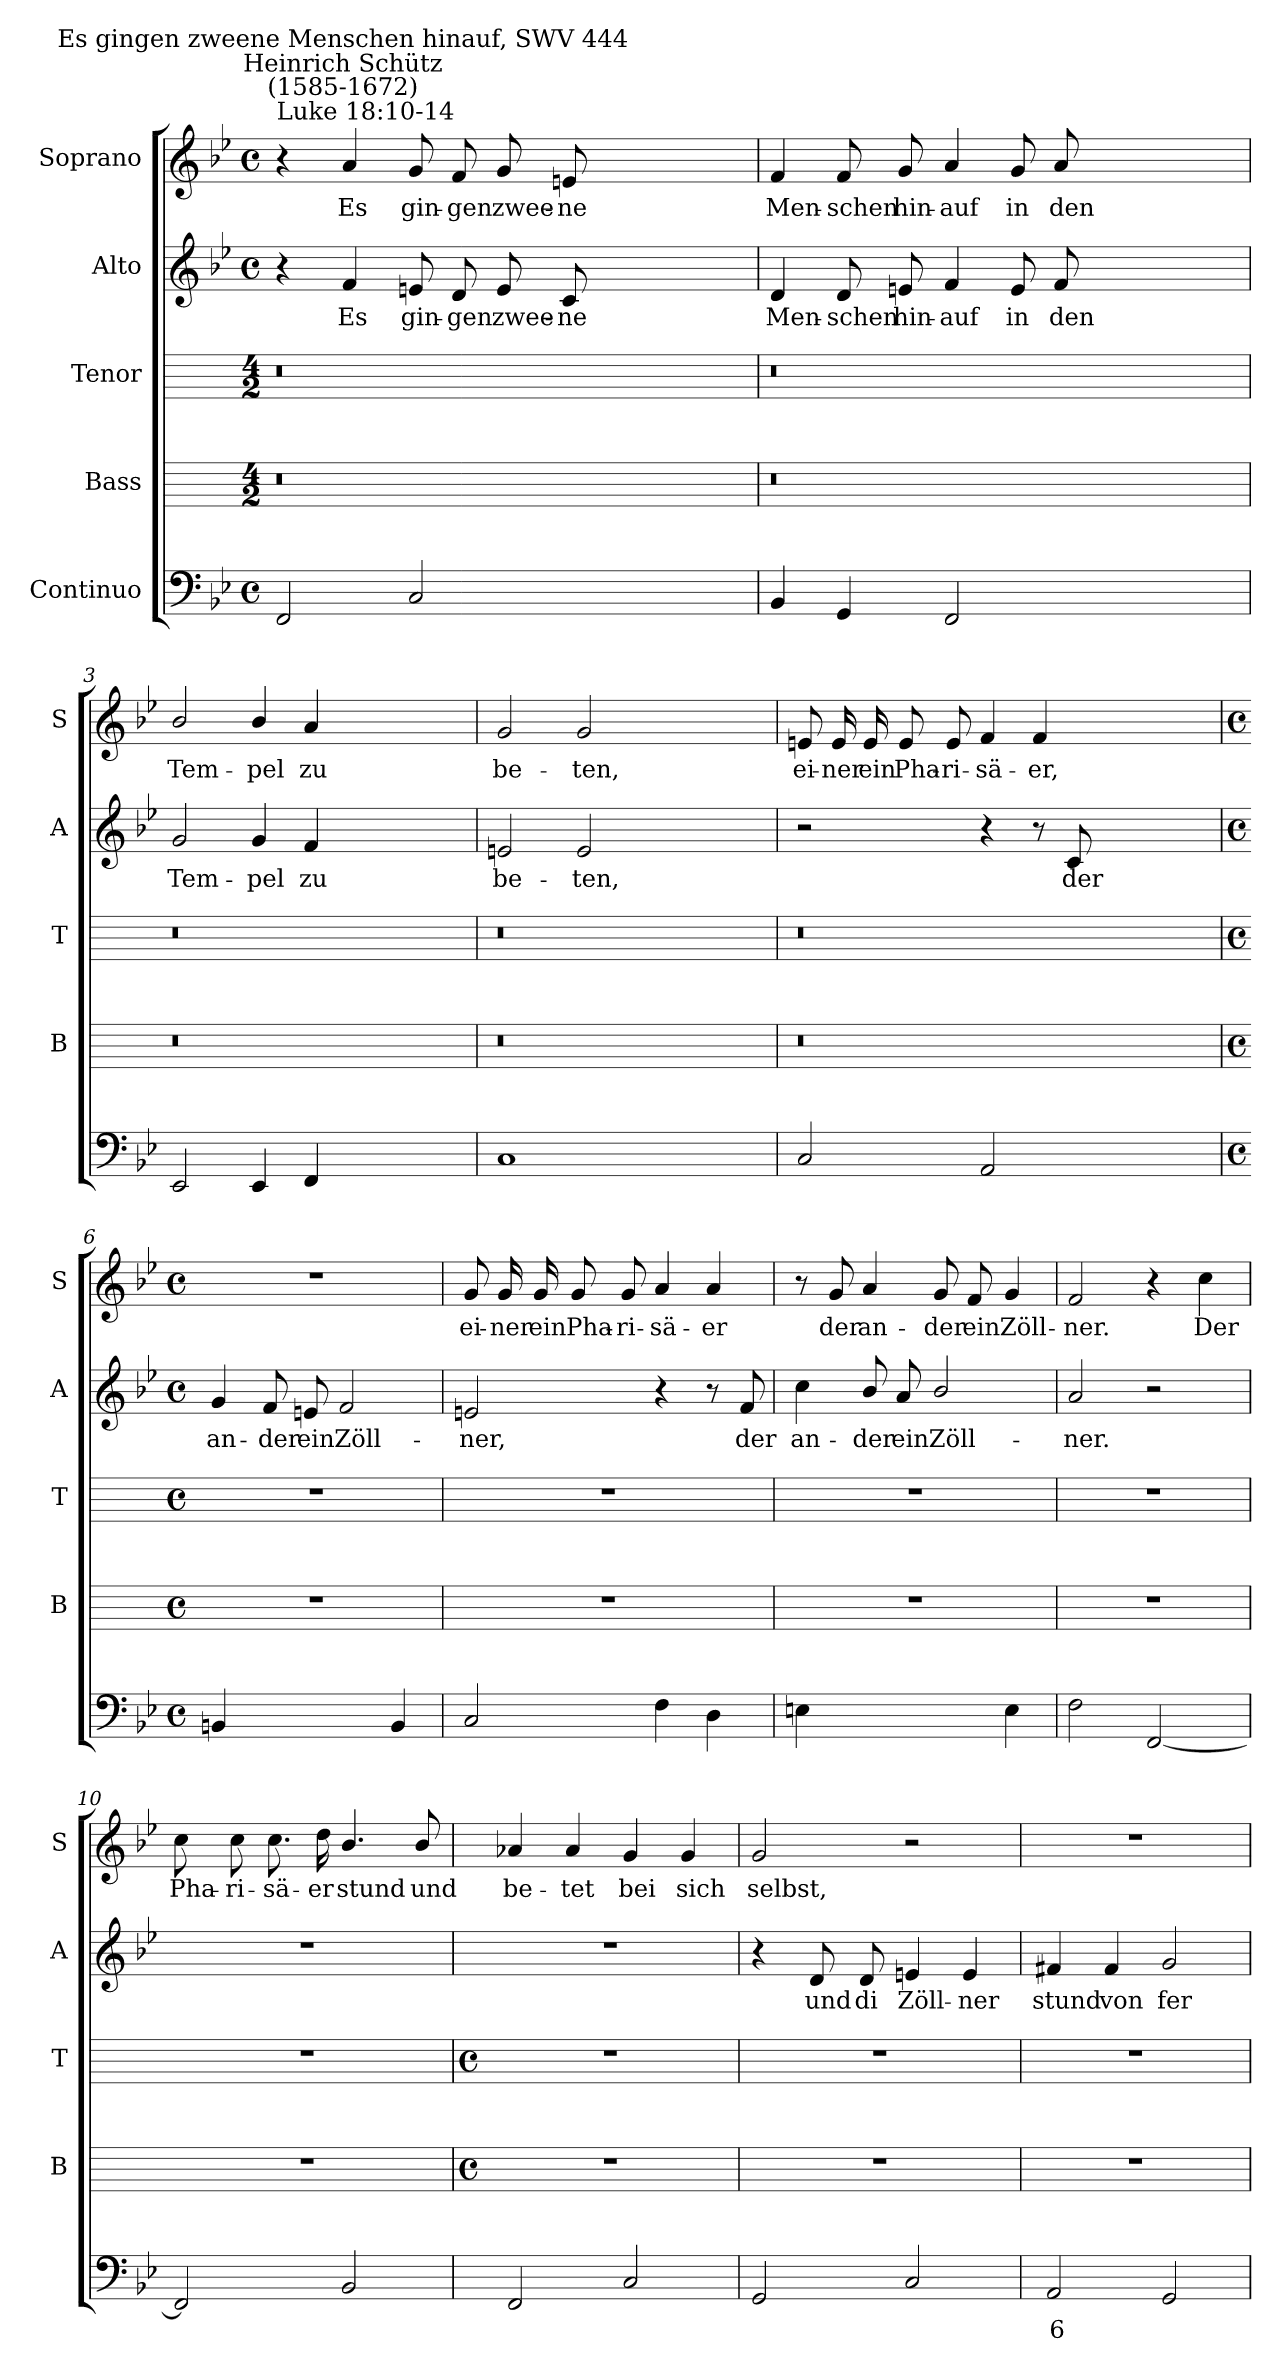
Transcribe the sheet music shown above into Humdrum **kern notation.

**kern	**text	**text	**kern	**kern	**kern	**text	**kern	**text
*part5	*part5	*part5	*part4	*part3	*part2	*part2	*part1	*part1
*staff5	*staff5	*staff5	*staff4	*staff3	*staff2	*staff2	*staff1	*staff1
*I"Continuo	*	*	*I"Bass	*I"Tenor	*I"Alto	*	*I"Soprano	*
*	*	*	*I'B	*I'T	*I'A	*	*I'S	*
*clefF4	*	*	*	*	*clefG2	*	*clefG2	*
*k[b-e-]	*	*	*	*	*k[b-e-]	*	*k[b-e-]	*
*B-:	*	*	*	*	*B-:	*	*B-:	*
*M4/4	*	*	*M4/2	*M4/2	*M4/4	*	*M4/4	*
*met(c)	*	*	*	*	*met(c)	*	*met(c)	*
=1	=1	=1	=1	=1	=1	=1	=1	=1
!	!	!	!	!	!	!	!LO:TX:a:t=Luke 18&colon;10-14	!
2FF	.	.	0r	0r	4r	.	4r	.
!	!	!	!	!	!	!	!LO:TX:a:cj:t=Heinrich Schütz\n(1585-1672)	!
!	!	!	!	!	!	!	!LO:TX:a:cj:t=Es gingen zweene Menschen hinauf, SWV 444	!
!	!	!	!	!	!	!LO:LY:b	!	!LO:LY:b
.	.	.	.	.	4f	Es	4a/	Es
!	!	!	!	!	!	!LO:LY:b	!	!LO:LY:b
2C/	.	.	.	.	8en	gin-	8g	gin-
!	!	!	!	!	!	!LO:LY:b	!	!LO:LY:b
.	.	.	.	.	8d	-gen	8f	-gen
!	!	!	!	!	!	!LO:LY:b	!	!LO:LY:b
.	.	.	.	.	8e	zwee-	8g	zwee-
!	!	!	!	!	!	!LO:LY:b	!	!LO:LY:b
.	.	.	.	.	8c	-ne	8en	-ne
1ryy	.	.	.	.	1ryy	.	1ryy	.
=2	=2	=2	=2	=2	=2	=2	=2	=2
!	!	!	!	!	!	!LO:LY:b	!	!LO:LY:b
4BB-	.	.	0r	0r	4d	Men-	4f	Men-
!	!	!	!	!	!	!LO:LY:b	!	!LO:LY:b
4GG	.	.	.	.	8d	-schen	8f	-schen
!	!	!	!	!	!	!LO:LY:b	!	!LO:LY:b
.	.	.	.	.	8en	hin-	8g	hin-
!	!	!	!	!	!	!LO:LY:b	!	!LO:LY:b
2FF	.	.	.	.	4f	-auf	4a/	-auf
!	!	!	!	!	!	!LO:LY:b	!	!LO:LY:b
.	.	.	.	.	8e	in	8g	in
!	!	!	!	!	!	!LO:LY:b	!	!LO:LY:b
.	.	.	.	.	8f	den	8a	den
1ryy	.	.	.	.	1ryy	.	1ryy	.
=3	=3	=3	=3	=3	=3	=3	=3	=3
!	!	!	!	!	!	!LO:LY:b	!	!LO:LY:b
2EE-	.	.	0r	0r	2g	Tem-	2b-/	Tem-
!	!	!	!	!	!	!LO:LY:b	!	!LO:LY:b
4EE-	.	.	.	.	4g	-pel	4b-/	-pel
!	!	!	!	!	!	!LO:LY:b	!	!LO:LY:b
4FF	.	.	.	.	4f	zu	4a/	zu
1ryy	.	.	.	.	1ryy	.	1ryy	.
=4	=4	=4	=4	=4	=4	=4	=4	=4
!	!	!	!	!	!	!LO:LY:b	!	!LO:LY:b
1C	.	.	0r	0r	2en	be-	2g	be-
!	!	!	!	!	!	!LO:LY:b	!	!LO:LY:b
.	.	.	.	.	2e	-ten,	2g	-ten,
1ryy	.	.	.	.	1ryy	.	1ryy	.
=5	=5	=5	=5	=5	=5	=5	=5	=5
!	!	!	!	!	!	!	!	!LO:LY:b
2C/	.	.	0r	0r	2r	.	8en	ei-
!	!	!	!	!	!	!	!	!LO:LY:b
.	.	.	.	.	.	.	16e	-ner
!	!	!	!	!	!	!	!	!LO:LY:b
.	.	.	.	.	.	.	16e	ein
!	!	!	!	!	!	!	!	!LO:LY:b
.	.	.	.	.	.	.	8e	Pha-
!	!	!	!	!	!	!	!	!LO:LY:b
.	.	.	.	.	.	.	8e	-ri-
!	!	!	!	!	!	!	!	!LO:LY:b
2AA	.	.	.	.	4r	.	4f	-sä-
!	!	!	!	!	!	!	!	!LO:LY:b
.	.	.	.	.	8r	.	4f	-er,
!	!	!	!	!	!	!LO:LY:b	!	!
.	.	.	.	.	8c	der	.	.
1ryy	.	.	.	.	1ryy	.	1ryy	.
!!LO:LB:g=z
=6	=6	=6	=6	=6	=6	=6	=6	=6
*M4/4	*	*	*M4/4	*M4/4	*M4/4	*	*M4/4	*
*met(c)	*	*	*met(c)	*met(c)	*met(c)	*	*met(c)	*
!	!	!	!	!	!	!LO:LY:b	!	!
4BBn	.	.	1r	1r	4g	an-	1r	.
!	!	!	!	!	!	!LO:LY:b	!	!
[4Cyy	.	.	.	.	8f	-der	.	.
!	!	!	!	!	!	!LO:LY:b	!	!
.	.	.	.	.	8en	ein	.	.
!	!LO:LY:b	!LO:LY:b	!	!	!	!LO:LY:b	!	!
4Cyy]	4	2	.	.	2f	Zöll-	.	.
4BB	.	.	.	.	.	.	.	.
=7	=7	=7	=7	=7	=7	=7	=7	=7
!	!	!	!	!	!	!LO:LY:b	!	!LO:LY:b
2C	.	.	1r	1r	2en	-ner,	8g	ei-
!	!	!	!	!	!	!	!	!LO:LY:b
.	.	.	.	.	.	.	16g	-ner
!	!	!	!	!	!	!	!	!LO:LY:b
.	.	.	.	.	.	.	16g	ein
!	!	!	!	!	!	!	!	!LO:LY:b
.	.	.	.	.	.	.	8g	Pha-
!	!	!	!	!	!	!	!	!LO:LY:b
.	.	.	.	.	.	.	8g	-ri-
!	!	!	!	!	!	!	!	!LO:LY:b
4F	.	.	.	.	4r	.	4a/	-sä-
!	!	!	!	!	!	!	!	!LO:LY:b
4D	.	.	.	.	8r	.	4a/	-er
!	!	!	!	!	!	!LO:LY:b	!	!
.	.	.	.	.	8f	der	.	.
=8	=8	=8	=8	=8	=8	=8	=8	=8
!	!	!	!	!	!	!LO:LY:b	!	!
4En	.	.	1r	1r	4cc	an-	8r	.
!	!	!	!	!	!	!	!	!LO:LY:b
.	.	.	.	.	.	.	8g	der
!	!	!	!	!	!	!LO:LY:b	!	!LO:LY:b
[4Fyy	.	.	.	.	8b-/	-der	4a/	an-
!	!	!	!	!	!	!LO:LY:b	!	!
.	.	.	.	.	8a	ein	.	.
!	!LO:LY:b	!LO:LY:b	!	!	!	!LO:LY:b	!	!LO:LY:b
4Fyy]	4	2	.	.	2b-/	Zöll-	8g	-der
!	!	!	!	!	!	!	!	!LO:LY:b
.	.	.	.	.	.	.	8f	ein
!	!	!	!	!	!	!	!	!LO:LY:b
4E	.	.	.	.	.	.	4g	Zöll-
=9	=9	=9	=9	=9	=9	=9	=9	=9
!	!	!	!	!	!	!LO:LY:b	!	!LO:LY:b
2F	.	.	1r	1r	2a	-ner.	2f	-ner.
[2FF	.	.	.	.	2r	.	4r	.
!	!	!	!	!	!	!	!	!LO:LY:b
.	.	.	.	.	.	.	4cc	Der
=10	=10	=10	=10	=10	=10	=10	=10	=10
!	!	!	!	!	!	!	!	!LO:LY:b
2FF]	.	.	1r	1r	1r	.	8cc	Pha-
!	!	!	!	!	!	!	!	!LO:LY:b
.	.	.	.	.	.	.	8cc	-ri-
!	!	!	!	!	!	!	!	!LO:LY:b
.	.	.	.	.	.	.	8.cc	-sä-
!	!	!	!	!	!	!	!	!LO:LY:b
.	.	.	.	.	.	.	16dd	-er
!	!	!	!	!	!	!	!	!LO:LY:b
2BB-	.	.	.	.	.	.	4.b-/	stund
!	!	!	!	!	!	!	!	!LO:LY:b
.	.	.	.	.	.	.	8b-/	und
!!LO:LB:g=z
=11	=11	=11	=11	=11	=11	=11	=11	=11
*	*	*	*M4/4	*M4/4	*	*	*	*
*	*	*	*met(c)	*met(c)	*	*	*	*
!	!	!	!	!	!	!	!	!LO:LY:b
2FF	.	.	1r	1r	1r	.	4a-X/	be-
!	!	!	!	!	!	!	!	!LO:LY:b
.	.	.	.	.	.	.	4a-/	-tet
!	!	!	!	!	!	!	!	!LO:LY:b
2C/	.	.	.	.	.	.	4g	bei
!	!	!	!	!	!	!	!	!LO:LY:b
.	.	.	.	.	.	.	4g	sich
=12	=12	=12	=12	=12	=12	=12	=12	=12
!	!	!	!	!	!	!	!	!LO:LY:b
2GG	.	.	1r	1r	4r	.	2g	selbst,
!	!	!	!	!	!	!LO:LY:b	!	!
.	.	.	.	.	8d	und	.	.
!	!	!	!	!	!	!LO:LY:b	!	!
.	.	.	.	.	8d	di	.	.
!	!	!	!	!	!	!LO:LY:b	!	!
2C/	.	.	.	.	4en	Zöll-	2r	.
!	!	!	!	!	!	!LO:LY:b	!	!
.	.	.	.	.	4e	-ner	.	.
=13	=13	=13	=13	=13	=13	=13	=13	=13
!	!LO:LY:b	!	!	!	!	!LO:LY:b	!	!
2AA	6	.	1r	1r	4f#X	stund	1r	.
!	!	!	!	!	!	!LO:LY:b	!	!
.	.	.	.	.	4f#	von	.	.
!	!	!	!	!	!	!LO:LY:b	!	!
2GG	.	.	.	.	2g	fer-	.	.
=	=	=	=	=	=	=	=	=
*-	*-	*-	*-	*-	*-	*-	*-	*-
